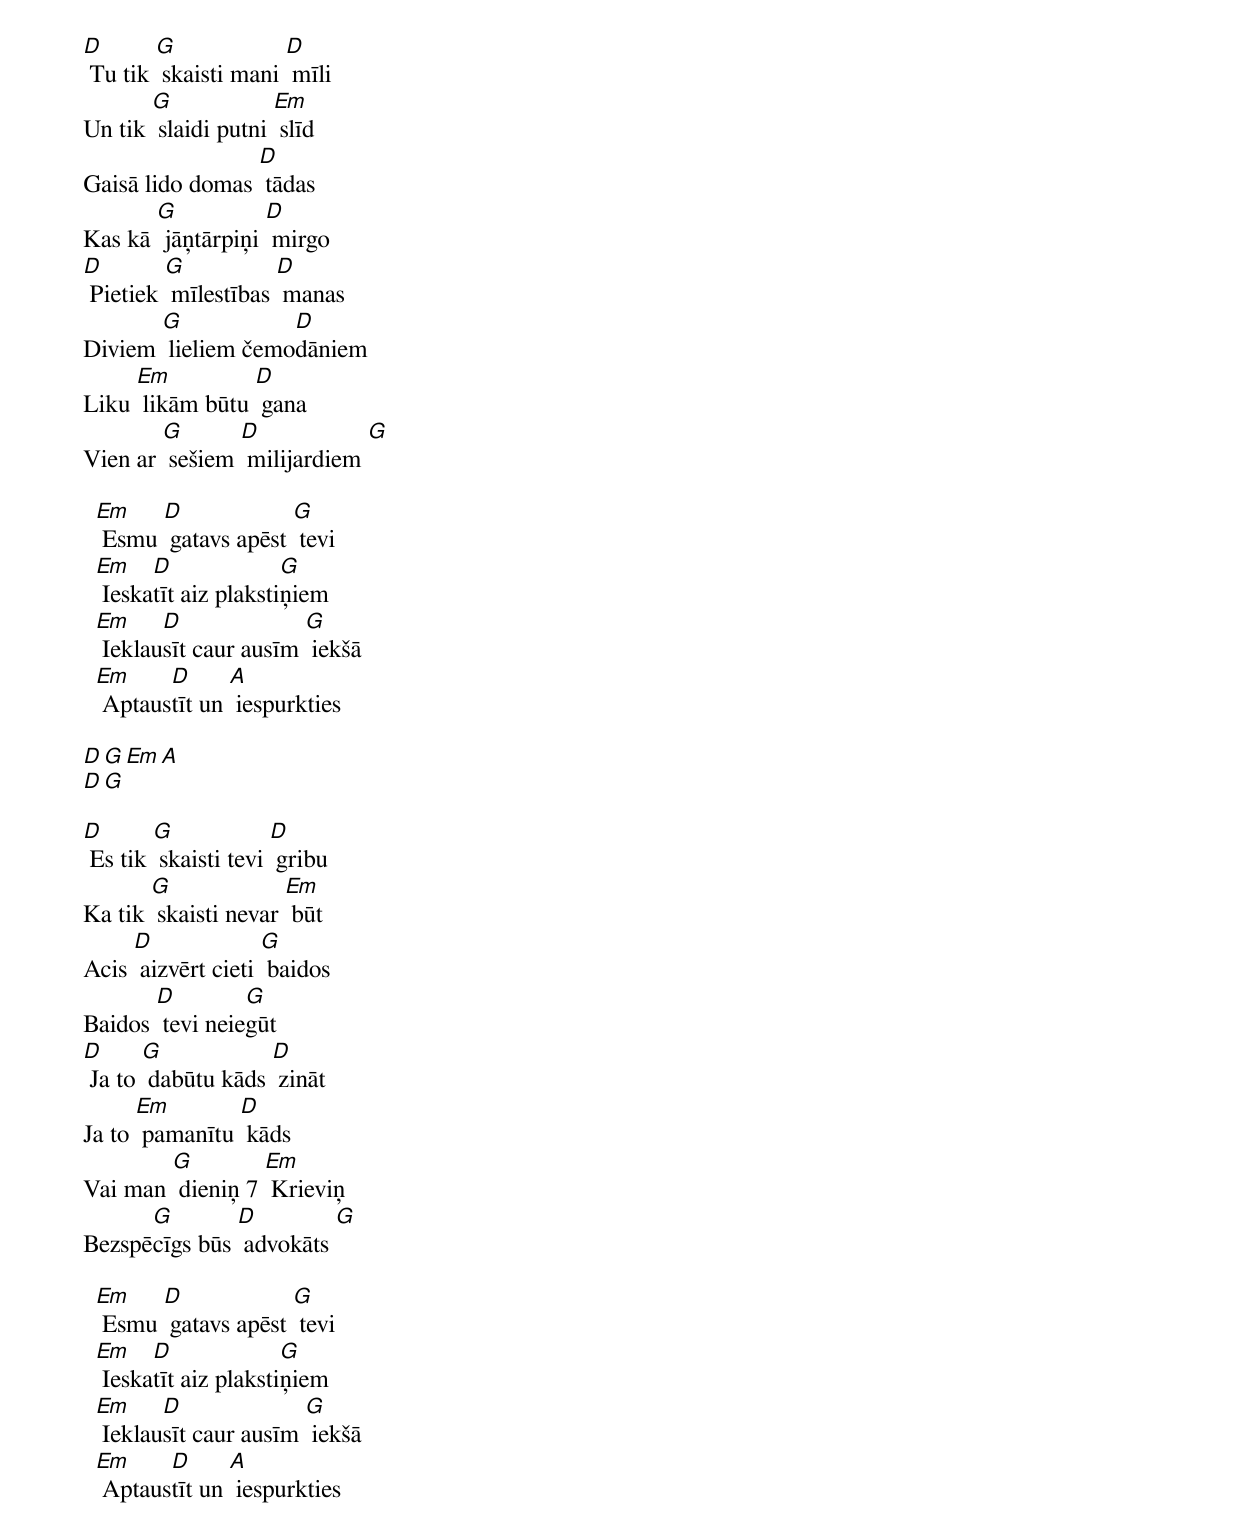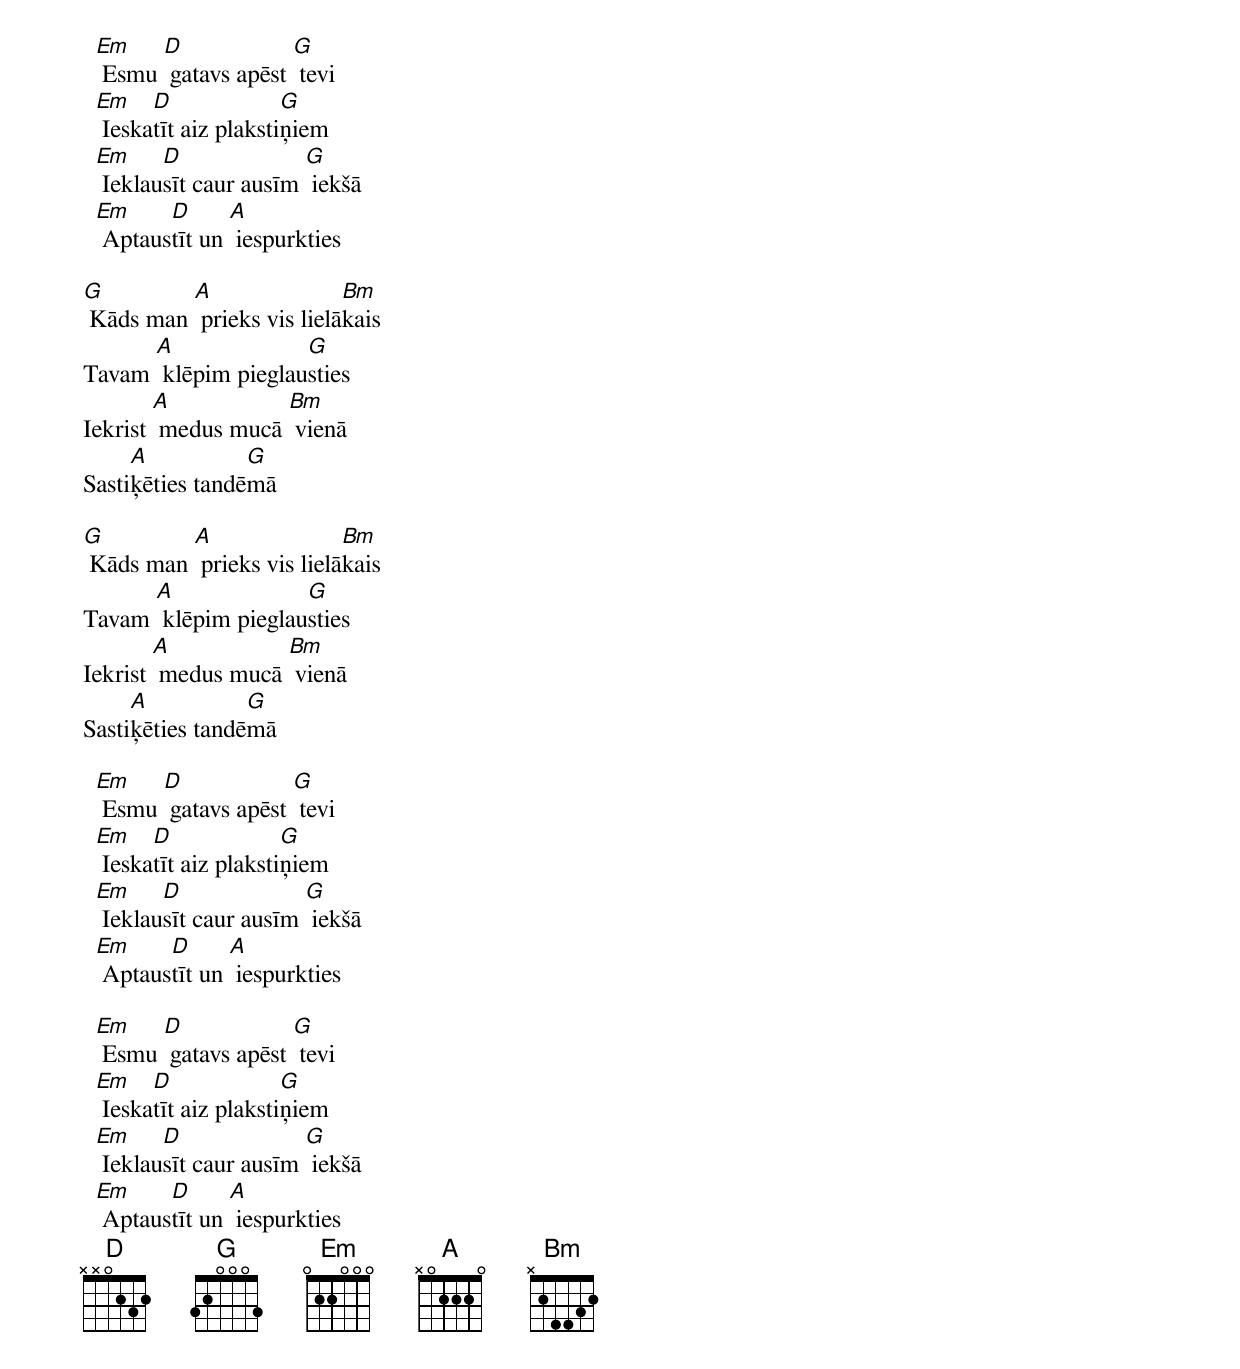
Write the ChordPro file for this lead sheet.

[D] Tu tik [G] skaisti mani [D] mīli
Un tik [G] slaidi putni [Em] slīd
Gaisā lido domas [D] tādas
Kas kā [G] jāņtārpiņi [D] mirgo
[D] Pietiek [G] mīlestības [D] manas
Diviem [G] lieliem čemo[D]dāniem
Liku [Em] likām būtu [D] gana
Vien ar [G] sešiem [D] milijardiem [G]

  [Em] Esmu [D] gatavs apēst [G] tevi
  [Em] Ieska[D]tīt aiz plaksti[G]ņiem
  [Em] Ieklau[D]sīt caur ausīm [G] iekšā
  [Em] Aptaus[D]tīt un [A] iespurkties

[D][G][Em][A]
[D][G]

[D] Es tik [G] skaisti tevi [D] gribu
Ka tik [G] skaisti nevar [Em] būt
Acis [D] aizvērt cieti [G] baidos
Baidos [D] tevi neie[G]gūt
[D] Ja to [G] dabūtu kāds [D] zināt
Ja to [Em] pamanītu [D] kāds
Vai man [G] dieniņ 7 [Em] Krieviņ
Bezspē[G]cīgs būs [D] advokāts [G]

  [Em] Esmu [D] gatavs apēst [G] tevi
  [Em] Ieska[D]tīt aiz plaksti[G]ņiem
  [Em] Ieklau[D]sīt caur ausīm [G] iekšā
  [Em] Aptaus[D]tīt un [A] iespurkties

  [Em] Esmu [D] gatavs apēst [G] tevi
  [Em] Ieska[D]tīt aiz plaksti[G]ņiem
  [Em] Ieklau[D]sīt caur ausīm [G] iekšā
  [Em] Aptaus[D]tīt un [A] iespurkties

[G] Kāds man [A] prieks vis lielā[Bm]kais
Tavam [A] klēpim pieglau[G]sties
Iekrist [A] medus mucā [Bm] vienā
Sasti[A]ķēties tandē[G]mā

[G] Kāds man [A] prieks vis lielā[Bm]kais
Tavam [A] klēpim pieglau[G]sties
Iekrist [A] medus mucā [Bm] vienā
Sasti[A]ķēties tandē[G]mā

  [Em] Esmu [D] gatavs apēst [G] tevi
  [Em] Ieska[D]tīt aiz plaksti[G]ņiem
  [Em] Ieklau[D]sīt caur ausīm [G] iekšā
  [Em] Aptaus[D]tīt un [A] iespurkties

  [Em] Esmu [D] gatavs apēst [G] tevi
  [Em] Ieska[D]tīt aiz plaksti[G]ņiem
  [Em] Ieklau[D]sīt caur ausīm [G] iekšā
  [Em] Aptaus[D]tīt un [A] iespurkties
